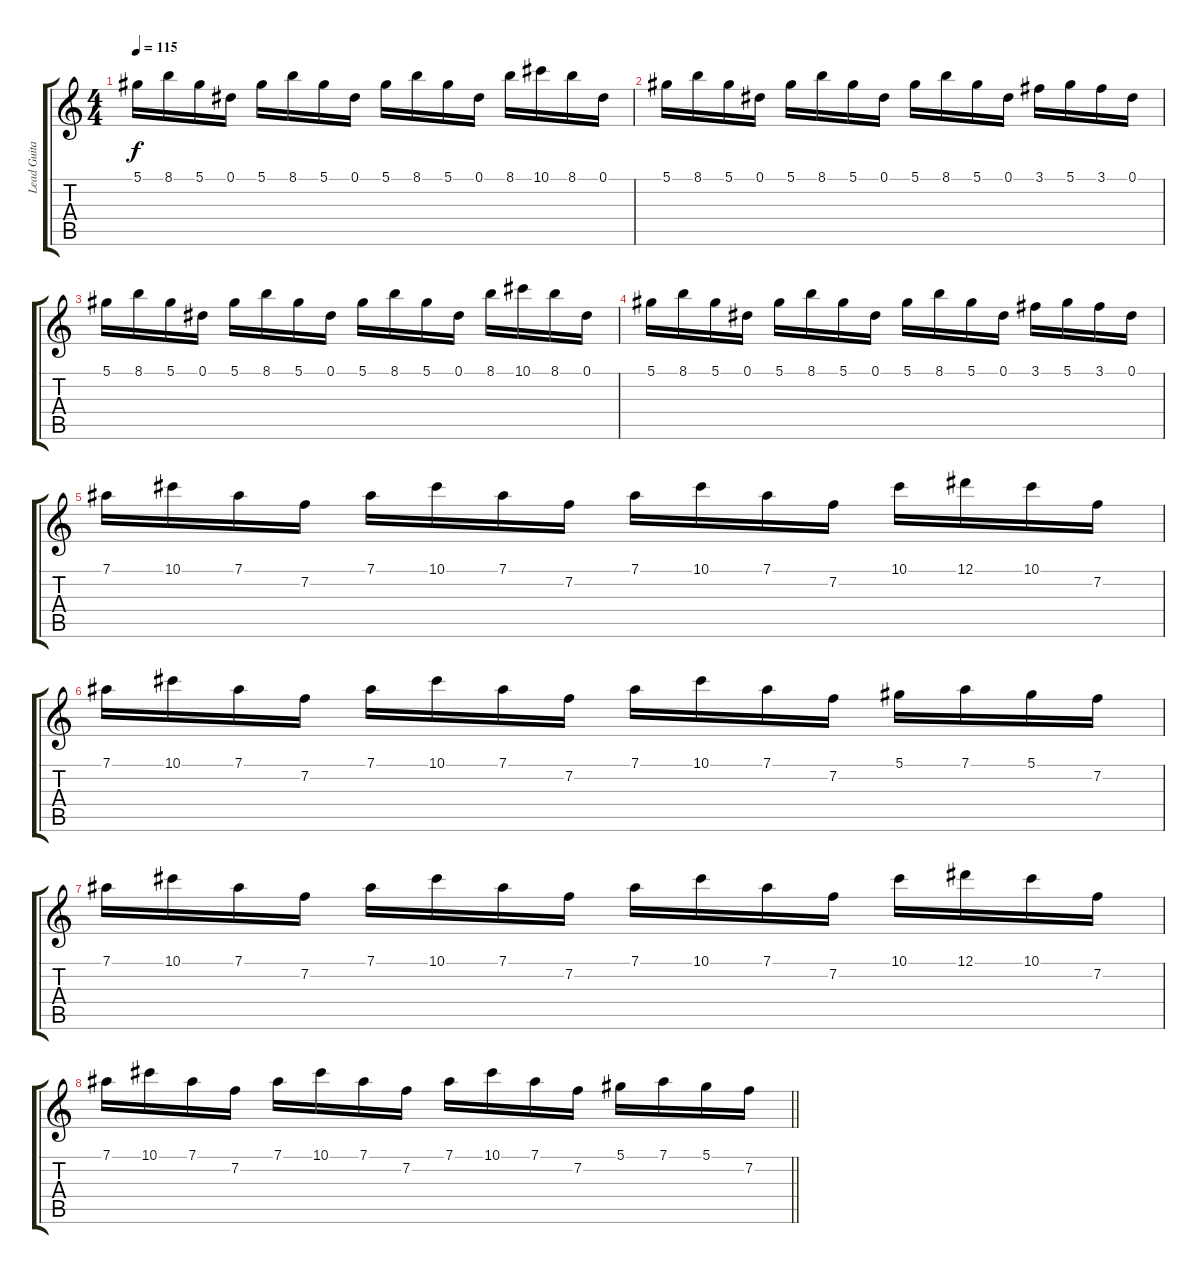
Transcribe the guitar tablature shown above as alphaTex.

\track ("Lead Guitar" "Lead Guita") {instrument distortionguitar}
\staff {score tabs}
\tuning (Eb4 Bb3 Gb3 Db3 Ab2 Db2) {hide}
\ts (4 4)
\tempo 115
\clef g2
\ks c
5.1.16{dy f} 8.1.16 5.1.16 0.1.16 5.1.16 8.1.16 5.1.16 0.1.16 5.1.16 8.1.16 5.1.16 0.1.16 8.1.16 10.1.16 8.1.16 0.1.16 |
5.1.16 8.1.16 5.1.16 0.1.16 5.1.16 8.1.16 5.1.16 0.1.16 5.1.16 8.1.16 5.1.16 0.1.16 3.1.16 5.1.16 3.1.16 0.1.16 |
5.1.16 8.1.16 5.1.16 0.1.16 5.1.16 8.1.16 5.1.16 0.1.16 5.1.16 8.1.16 5.1.16 0.1.16 8.1.16 10.1.16 8.1.16 0.1.16 |
5.1.16 8.1.16 5.1.16 0.1.16 5.1.16 8.1.16 5.1.16 0.1.16 5.1.16 8.1.16 5.1.16 0.1.16 3.1.16 5.1.16 3.1.16 0.1.16 |
7.1.16 10.1.16 7.1.16 7.2.16 7.1.16 10.1.16 7.1.16 7.2.16 7.1.16 10.1.16 7.1.16 7.2.16 10.1.16 12.1.16 10.1.16 7.2.16 |
7.1.16 10.1.16 7.1.16 7.2.16 7.1.16 10.1.16 7.1.16 7.2.16 7.1.16 10.1.16 7.1.16 7.2.16 5.1.16 7.1.16 5.1.16 7.2.16 |
7.1.16 10.1.16 7.1.16 7.2.16 7.1.16 10.1.16 7.1.16 7.2.16 7.1.16 10.1.16 7.1.16 7.2.16 10.1.16 12.1.16 10.1.16 7.2.16 |
\barLineRight lightlight
7.1.16 10.1.16 7.1.16 7.2.16 7.1.16 10.1.16 7.1.16 7.2.16 7.1.16 10.1.16 7.1.16 7.2.16 5.1.16 7.1.16 5.1.16 7.2.16
